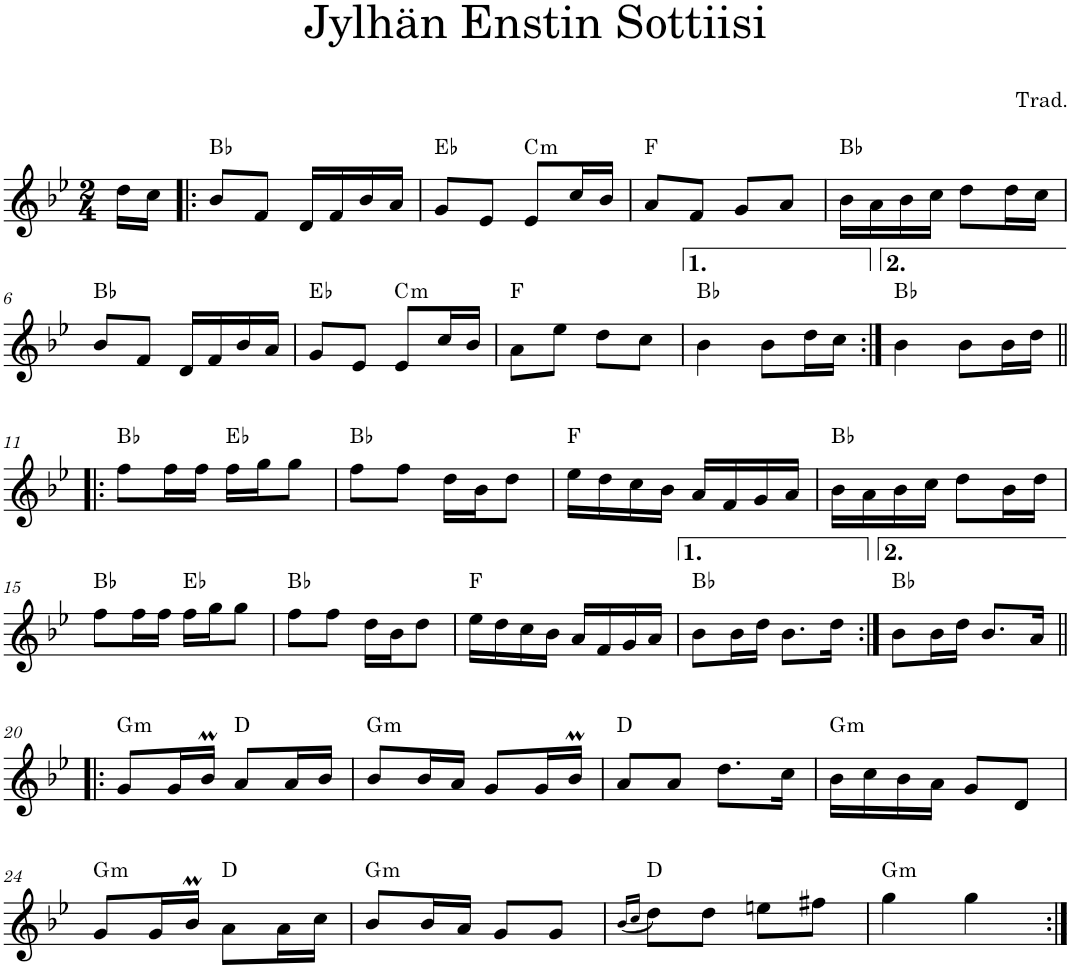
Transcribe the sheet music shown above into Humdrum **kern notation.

**kern	**harte
*part1	*part1
*staff1	*
*I"Violin	*
*I'Vln.	*
*clefG2	*
*k[b-e-]	*
*M2/4	*
=1	=1
16dd\LL	.
16cc\JJ	.
=2!|:	=2!|:
8b-/L	Bb:maj
8f/J	.
16d/LL	.
16f/	.
16b-/	.
16a/JJ	.
=3	=3
8g/L	Eb:maj
8e-/J	.
!	!LO:H:kt=m
8e-/L	C:min
16cc/L	.
16b-/JJ	.
=4	=4
8a/L	F:maj
8f/J	.
8g/L	.
8a/J	.
=5	=5
16b-\LL	Bb:maj
16a\	.
16b-\	.
16cc\JJ	.
8dd\L	.
16dd\L	.
16cc\JJ	.
!!LO:LB:g=z
=6	=6
8b-/L	Bb:maj
8f/J	.
16d/LL	.
16f/	.
16b-/	.
16a/JJ	.
=7	=7
8g/L	Eb:maj
8e-/J	.
!	!LO:H:kt=m
8e-/L	C:min
16cc/L	.
16b-/JJ	.
=8	=8
8a\L	F:maj
8ee-\J	.
8dd\L	.
8cc\J	.
=9	=9
4b-\	Bb:maj
8b-\L	.
16dd\L	.
16cc\JJ	.
=10:|!	=10:|!
4b-\	Bb:maj
8b-\L	.
16b-\L	.
16dd\JJ	.
!!LO:LB:g=z
=11!|:	=11!|:
8ff\L	Bb:maj
16ff\L	.
16ff\JJ	.
16ff\LL	Eb:maj
16gg\J	.
8gg\J	.
=12	=12
8ff\L	Bb:maj
8ff\J	.
16dd\LL	.
16b-\J	.
8dd\J	.
=13	=13
16ee-\LL	F:maj
16dd\	.
16cc\	.
16b-\JJ	.
16a/LL	.
16f/	.
16g/	.
16a/JJ	.
=14	=14
16b-\LL	Bb:maj
16a\	.
16b-\	.
16cc\JJ	.
8dd\L	.
16b-\L	.
16dd\JJ	.
!!LO:LB:g=z
=15	=15
8ff\L	Bb:maj
16ff\L	.
16ff\JJ	.
16ff\LL	Eb:maj
16gg\J	.
8gg\J	.
=16	=16
8ff\L	Bb:maj
8ff\J	.
16dd\LL	.
16b-\J	.
8dd\J	.
=17	=17
16ee-\LL	F:maj
16dd\	.
16cc\	.
16b-\JJ	.
16a/LL	.
16f/	.
16g/	.
16a/JJ	.
=18	=18
8b-\L	Bb:maj
16b-\L	.
16dd\JJ	.
8.b-\L	.
16dd\Jk	.
=19:|!	=19:|!
8b-\L	Bb:maj
16b-\L	.
16dd\JJ	.
8.b-/L	.
16a/Jk	.
!!LO:LB:g=z
=20!|:	=20!|:
!	!LO:H:kt=m
8g/L	G:min
16g/L	.
16b-M/JJ	.
8a/L	D:maj
16a/L	.
16b-/JJ	.
=21	=21
!	!LO:H:kt=m
8b-/L	G:min
16b-/L	.
16a/JJ	.
8g/L	.
16g/L	.
16b-M/JJ	.
=22	=22
8a/L	D:maj
8a/J	.
8.dd\L	.
16cc\Jk	.
=23	=23
!	!LO:H:kt=m
16b-\LL	G:min
16cc\	.
16b-\	.
16a\JJ	.
8g/L	.
8d/J	.
!!LO:LB:g=z
=24	=24
!	!LO:H:kt=m
8g/L	G:min
16g/L	.
16b-M/JJ	.
8a\L	D:maj
16a\L	.
16cc\JJ	.
=25	=25
!	!LO:H:kt=m
8b-/L	G:min
16b-/L	.
16a/JJ	.
8g/L	.
8g/J	.
=26	=26
(16qb-/LL	.
16qcc/JJ)	.
8dd\L	D:maj
8dd\J	.
8een\L	.
8ff#X\J	.
=27	=27
!	!LO:H:kt=m
4gg\	G:min
4gg\	.
=:|!	=:|!
*-	*-
